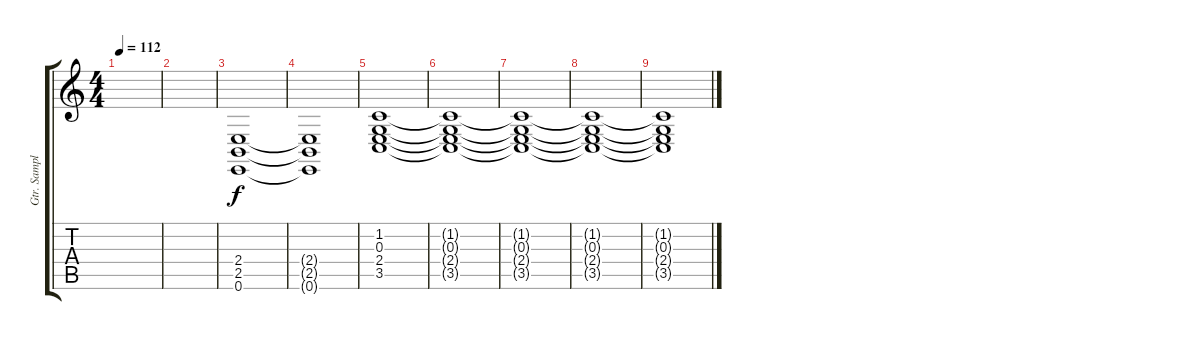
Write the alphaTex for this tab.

\track ("Gtr. Sampler" "Gtr. Sampl") {instrument lead2sawtooth}
\staff {score tabs}
\tuning (E4 B3 G3 D3 A2 E2) {hide}
\ts (4 4)
\tempo 112
\clef g2
\ks c
|
|
(2.4 2.5 0.6).1{volume 6} |
(2.4{t} 2.5{t} 0.6{t}).1 |
(1.2 0.3 2.4 3.5).1{volume 6} |
(1.2{t} 0.3{t} 2.4{t} 3.5{t}).1 |
(1.2{t} 0.3{t} 2.4{t} 3.5{t}).1 |
(1.2{t} 0.3{t} 2.4{t} 3.5{t}).1 |
(1.2{t} 0.3{t} 2.4{t} 3.5{t}).1
